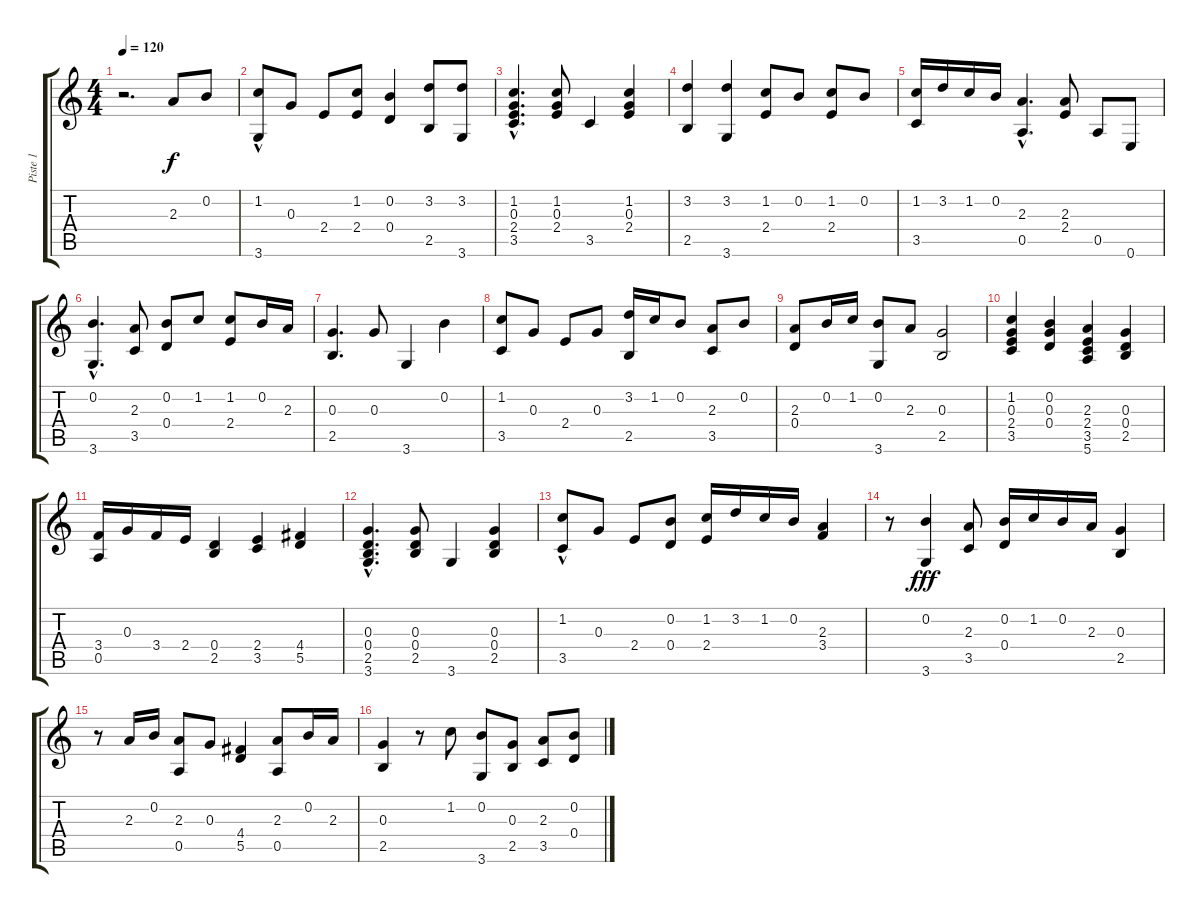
\track ("Piste 1" "Piste 1") {instrument acousticguitarnylon}
\staff {score tabs}
\tuning (E4 B3 G3 D3 A2 E2) {hide}
\ts (4 4)
\tempo 120
\clef g2
\ks c
r.2{d dy f instrument acousticguitarnylon} 2.3.8 0.2.8 |
(1.2{hac} 3.6).8 0.3.8 2.4.8 (1.2 2.4).8 (0.2 0.4).4 (3.2 2.5).8 (3.2 3.6).8 |
(1.2{hac} 0.3{hac} 2.4{hac} 3.5).4{d} (1.2 0.3 2.4).8 3.5.4 (1.2 0.3 2.4).4 |
(3.2 2.5).4 (3.2 3.6).4 (1.2 2.4).8 0.2.8 (1.2 2.4).8 0.2.8 |
(1.2 3.5).16 3.2.16 1.2.16 0.2.16 (2.3{hac} 0.5).4{d} (2.3 2.4).8 0.5.8 0.6.8 |
(0.2{hac} 3.6{hac}).4{d} (2.3 3.5).8 (0.2 0.4).8 1.2.8 (1.2 2.4).8 0.2.16 2.3.16 |
(0.3 2.5).4{d} 0.3.8 3.6.4 0.2.4 |
(1.2 3.5).8 0.3.8 2.4.8 0.3.8 (3.2 2.5).16 1.2.16 0.2.8 (2.3 3.5).8 0.2.8 |
(2.3 0.4).8 0.2.16 1.2.16 (0.2 3.6).8 2.3.8 (0.3 2.5).2 |
(1.2 0.3 2.4 3.5).4 (0.2 0.3 0.4).4 (2.3 2.4 3.5 5.6).4 (0.3 0.4 2.5).4 |
(3.4 0.5).16 0.3.16 3.4.16 2.4.16 (0.4 2.5).4 (2.4 3.5).4 (4.4 5.5).4 |
(0.3{hac} 0.4{hac} 2.5{hac} 3.6{hac}).4{d} (0.3 0.4 2.5).8 3.6.4 (0.3 0.4 2.5).4 |
(1.2 3.5{hac}).8 0.3.8 2.4.8 (0.2 0.4).8 (1.2 2.4).16 3.2.16 1.2.16 0.2.16 (2.3 3.4).4 |
r.8 (0.2 3.6).4{dy fff} (2.3 3.5).8 (0.2 0.4).16 1.2.16 0.2.16 2.3.16 (0.3 2.5).4 |
r.8 2.3.16 0.2.16 (2.3 0.5).8 0.3.8 (4.4 5.5).4 (2.3 0.5).8 0.2.16 2.3.16 |
(0.3 2.5).4 r.8 1.2.8 (0.2 3.6).8 (0.3 2.5).8 (2.3 3.5).8 (0.2 0.4).8
